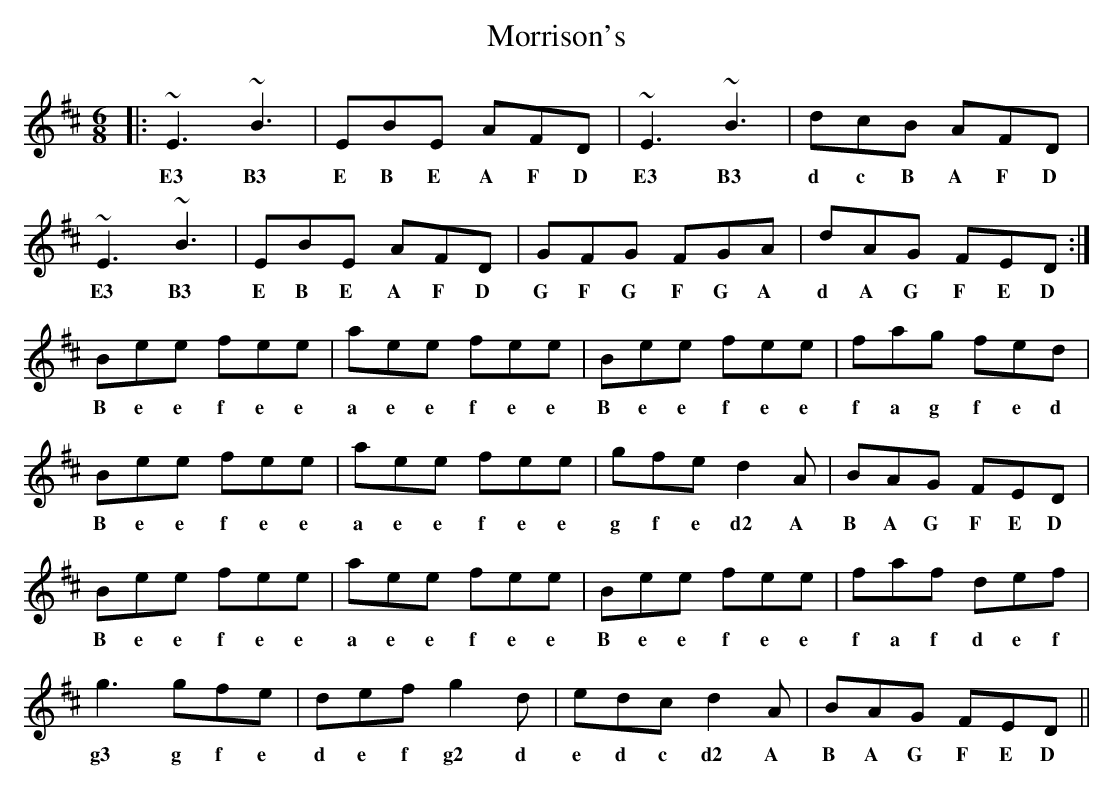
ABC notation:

X:1
T: Morrison's
M: 6/8
L: 1/8
K: Edor
|:~E3 ~B3|EBE AFD|~E3 ~B3|dcB AFD|
w: E3 B3 E B E A F D E3 B3 d c B A F D
~E3 ~B3|EBE AFD|GFG FGA|dAG FED:|
w: E3 B3 E B E A F D G F G F G A d A G F E D
Bee fee|aee fee|Bee fee|fag fed|
w: B e e f e e a e e f e e B e e f e e f a g f e d
Bee fee|aee fee|gfe d2A|BAG FED|
w: B e e f e e a e e f e e g f e d2 A B A G F E D
Bee fee|aee fee|Bee fee|faf def|
w: B e e f e e a e e f e e B e e f e e f a f d e f
g3 gfe|def g2d|edc d2A|BAG FED||
w: g3 g f e d e f g2 d e d c d2 A B A G F E D
